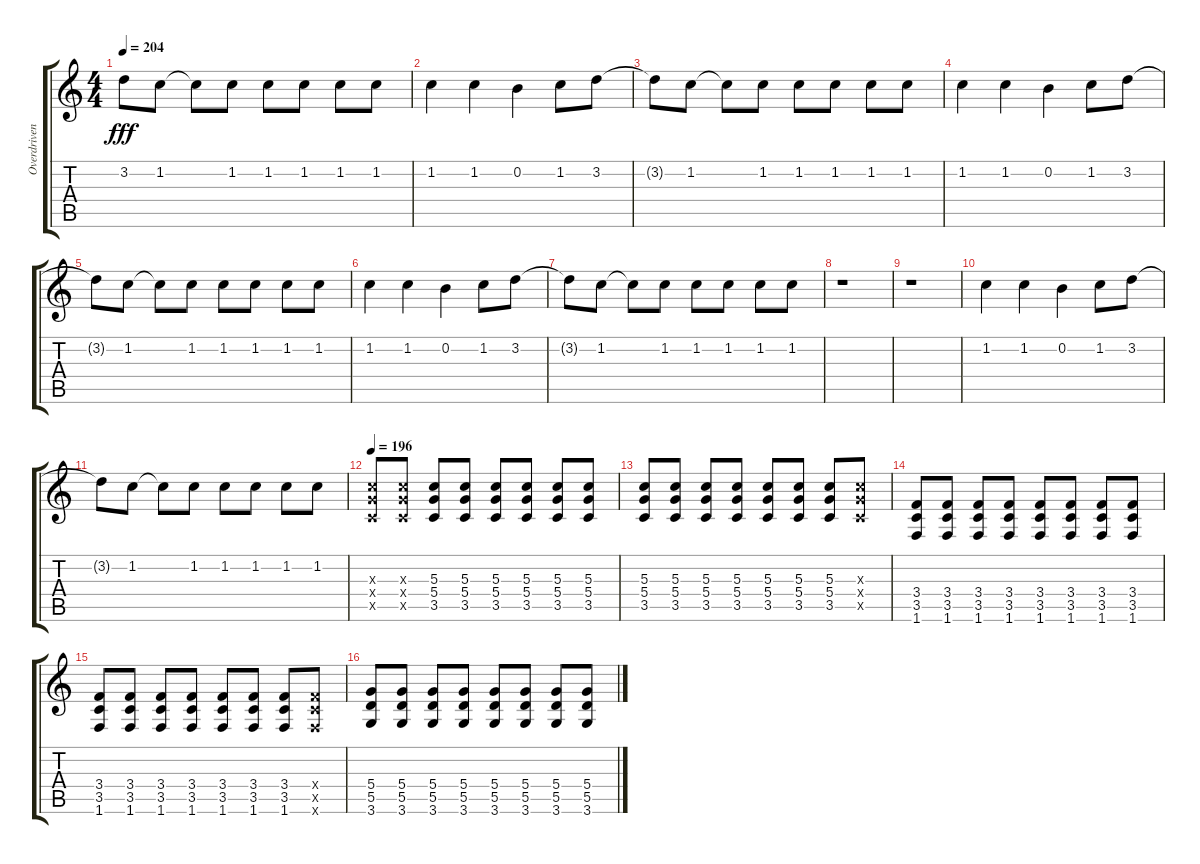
\track ("Overdriven" "Overdriven") {instrument overdrivenguitar}
\staff {score tabs}
\tuning (E4 B3 G3 D3 A2 E2) {hide}
\ts (4 4)
\tempo 204
\clef g2
\ks c
3.2{t}.8{dy fff} 1.2.8 1.2{t}.8 1.2.8 1.2.8 1.2.8 1.2.8 1.2.8 |
1.2.4 1.2.4 0.2.4 1.2.8 3.2.8 |
3.2{t}.8 1.2.8 1.2{t}.8 1.2.8 1.2.8 1.2.8 1.2.8 1.2.8 |
1.2.4 1.2.4 0.2.4 1.2.8 3.2.8 |
3.2{t}.8 1.2.8 1.2{t}.8 1.2.8 1.2.8 1.2.8 1.2.8 1.2.8 |
1.2.4 1.2.4 0.2.4 1.2.8 3.2.8 |
3.2{t}.8 1.2.8 1.2{t}.8 1.2.8 1.2.8 1.2.8 1.2.8 1.2.8 |
r.1 |
r.1 |
1.2.4 1.2.4 0.2.4 1.2.8 3.2.8 |
3.2{t}.8 1.2.8 1.2{t}.8 1.2.8 1.2.8 1.2.8 1.2.8 1.2.8 |
\tempo 196
(5.3{x} 5.4{x} 3.5{x}).8 (5.3{x} 5.4{x} 3.5{x}).8 (5.3 5.4 3.5).8 (5.3 5.4 3.5).8 (5.3 5.4 3.5).8 (5.3 5.4 3.5).8 (5.3 5.4 3.5).8 (5.3 5.4 3.5).8 |
(5.3 5.4 3.5).8 (5.3 5.4 3.5).8 (5.3 5.4 3.5).8 (5.3 5.4 3.5).8 (5.3 5.4 3.5).8 (5.3 5.4 3.5).8 (5.3 5.4 3.5).8 (5.3{x} 5.4{x} 3.5{x}).8 |
(3.4 3.5 1.6).8 (3.4 3.5 1.6).8 (3.4 3.5 1.6).8 (3.4 3.5 1.6).8 (3.4 3.5 1.6).8 (3.4 3.5 1.6).8 (3.4 3.5 1.6).8 (3.4 3.5 1.6).8 |
(3.4 3.5 1.6).8 (3.4 3.5 1.6).8 (3.4 3.5 1.6).8 (3.4 3.5 1.6).8 (3.4 3.5 1.6).8 (3.4 3.5 1.6).8 (3.4 3.5 1.6).8 (3.4{x} 3.5{x} 1.6{x}).8 |
(5.4 5.5 3.6).8 (5.4 5.5 3.6).8 (5.4 5.5 3.6).8 (5.4 5.5 3.6).8 (5.4 5.5 3.6).8 (5.4 5.5 3.6).8 (5.4 5.5 3.6).8 (5.4 5.5 3.6).8
